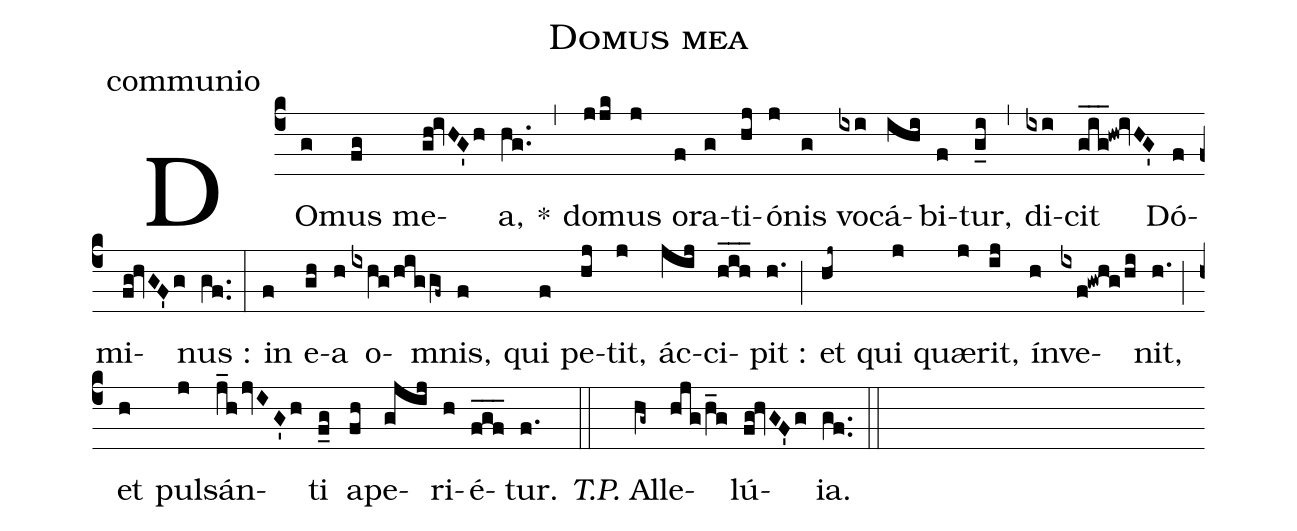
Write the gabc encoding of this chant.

name:Domus mea;
office-part:communio;
%%
(c4) DO(g)mus(fg) me(gh!ivHG'h)a,(hg..) *(,)
do(jjk)mus(j) o(f)ra(g)ti(hj)ó(j)nis(g) vo(ixi)cá(ihi)bi(f)tur,(g_i) (,)
di(ixi)cit(gig___!hw!ivHG') Dó(f)mi(fg!hvGF'g)nus :(gf..) (:)
in(f) e(gh)a(h) o(ixhg/higgf~)mnis,(f) qui(f) pe(hj)tit,(j) ác(jij)ci(hih___)pit :(h.) (;)
et(hj~) qui(j) quæ(j)rit,(ij) ín(h)ve(ixf!gwhg/hi)nit,(h.) (;)
et(h) pul(j)sán(j_hjvIG'h)ti(f_g) a(fh)pe(gjij)ri(h)é(fgf___)tur.(f.) (::)

<i>T.P.</i> Al(hg~)le(hjg/h_g)lú(fg!hvGF'g)ia.(gf..) (::)
